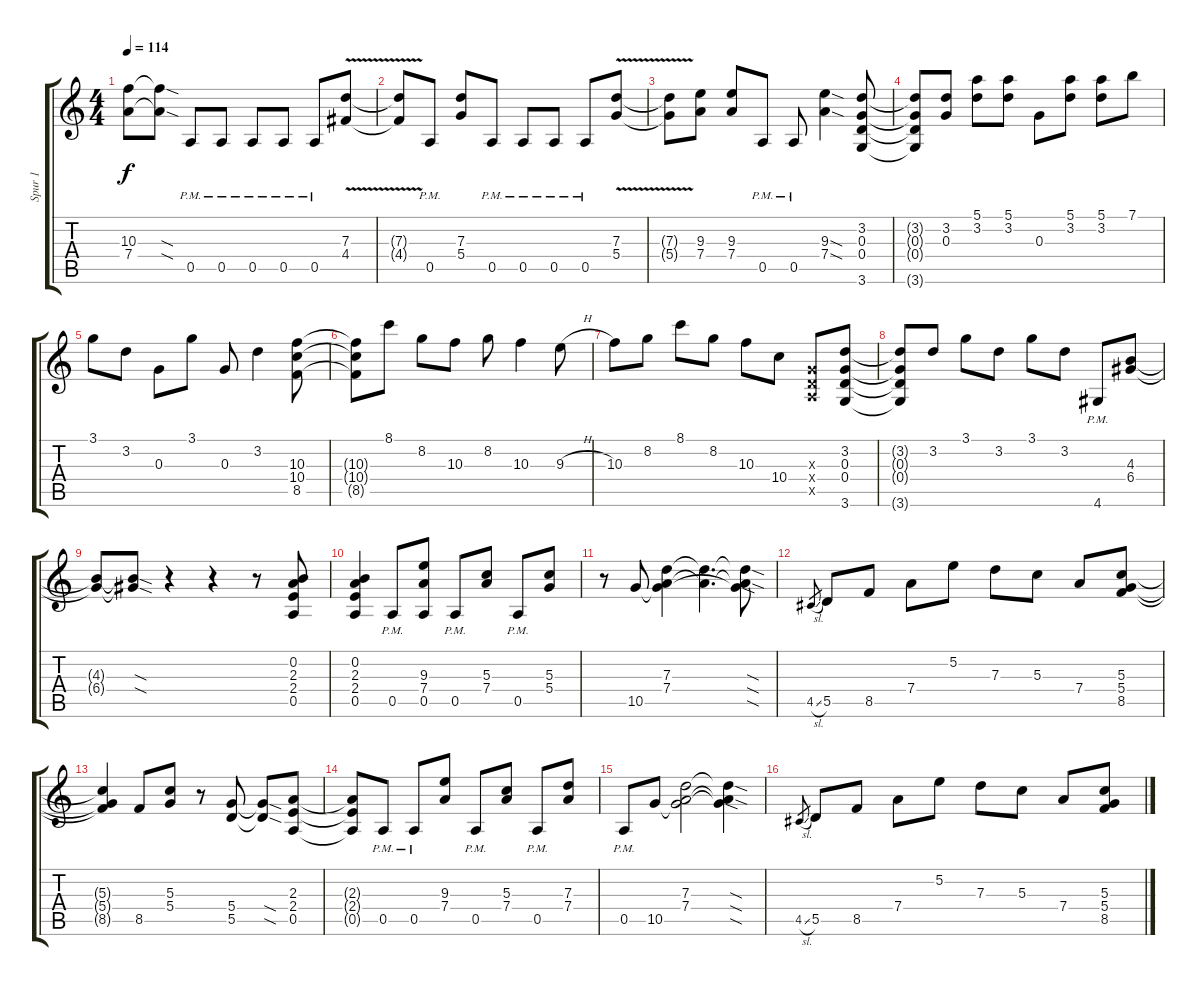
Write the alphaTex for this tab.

\track ("Spur 1" "Spur 1") {instrument overdrivenguitar}
\staff {score tabs}
\tuning (E4 B3 G3 D3 A2 E2) {hide}
\ts (4 4)
\tempo 114
\clef g2
\ks c
(10.3{t} 7.4{t}).8{dy f} (10.3{sod t} 7.4{sod t}).8 0.5{pm}.8 0.5{pm}.8 0.5{pm}.8 0.5{pm}.8 0.5{pm}.8 (7.3{v} 4.4{v}).8 |
(7.3{t} 4.4{t}).8 0.5{pm}.8 (7.3 5.4).8 0.5{pm}.8 0.5{pm}.8 0.5{pm}.8 0.5{pm}.8 (7.3{v} 5.4{v}).8 |
(7.3{t} 5.4{t}).8 (9.3 7.4).8 (9.3 7.4).8 0.5{pm}.8 0.5{pm}.8 (9.3{sod} 7.4{sod}).4 (3.2 0.3 0.4 3.6).8 |
(3.2{t} 0.3{t} 0.4{t} 3.6{t}).8 (3.2 0.3).8 (5.1 3.2).8 (5.1 3.2).8 0.3.8 (5.1 3.2).8 (5.1 3.2).8 7.1.8 |
3.1.8 3.2.8 0.3.8 3.1.8 0.3.8 3.2.4 (10.3 10.4 8.5).8 |
(10.3{t} 10.4{t} 8.5{t}).8 8.1.8 8.2.8 10.3.8 8.2.8 10.3.4 9.3{h}.8 |
10.3.8 8.2.8 8.1.8 8.2.8 10.3.8 10.4.8 (0.3{x} 0.4{x} 0.5{x}).8 (3.2 0.3 0.4 3.6).8 |
(3.2{t} 0.3{t} 0.4{t} 3.6{t}).8 3.2.8 3.1.8 3.2.8 3.1.8 3.2.8 4.6{pm}.8 (4.3 6.4).8 |
(4.3{t} 6.4{t}).8 (4.3{sod t} 6.4{sod t}).8 r.4 r.4 r.8 (0.2 2.3 2.4 0.5).8 |
(0.2 2.3 2.4 0.5).4 0.5{pm}.8 (9.3 7.4 0.5).8 0.5{pm}.8 (5.3 7.4).8 0.5{pm}.8 (5.3 5.4).8 |
r.8 10.5.8 (7.3 7.4 10.5{t}).4 (7.3{t} 7.4{t}).4{d} (7.3{sod t} 7.4{sod t} 10.5{sod t}).8 |
4.5{sl}.8{gr} 5.5.8 8.5.8 7.4.8 5.2.8 7.3.8 5.3.8 7.4.8 (5.3 5.4 8.5).8 |
(5.3{t} 5.4{t} 8.5{t}).4 8.5.8 (5.3 5.4).8 r.8 (5.4 5.5).8 (5.4{sod t} 5.5{sod t}).8 (2.3 2.4 0.5).8 |
(2.3{t} 2.4{t} 0.5{t}).8 0.5{pm}.8 0.5{pm}.8 (9.3 7.4).8 0.5{pm}.8 (5.3 7.4).8 0.5{pm}.8 (7.3 7.4).8 |
0.5{pm}.8 10.5.8 (7.3 7.4 10.5{t}).2 (7.3{sod t} 7.4{sod t} 10.5{sod t}).4 |
4.5{sl}.8{gr} 5.5.8 8.5.8 7.4.8 5.2.8 7.3.8 5.3.8 7.4.8 (5.3 5.4 8.5).8
